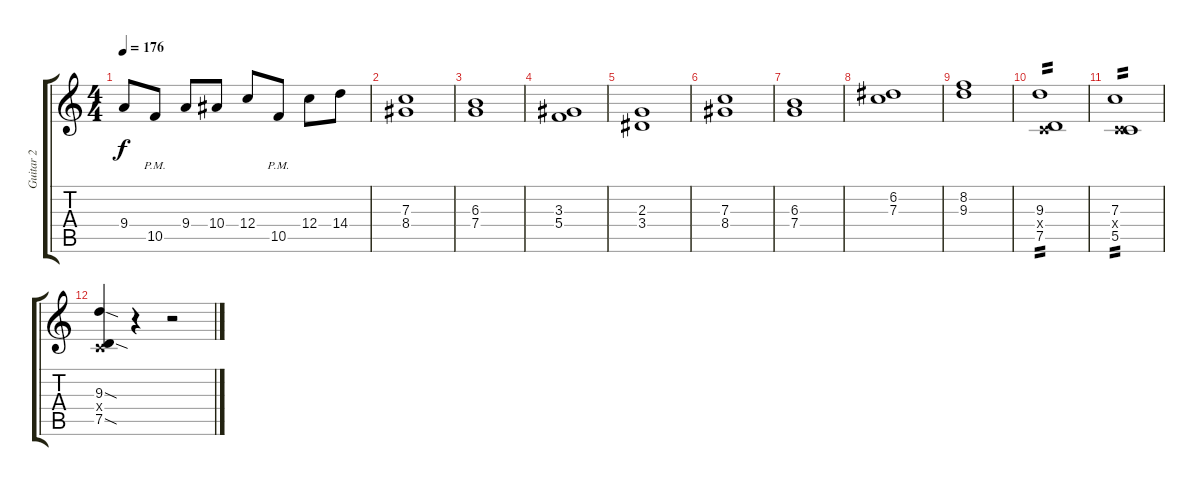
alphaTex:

\track ("Guitar 2" "Guitar 2") {instrument distortionguitar}
\staff {score tabs}
\tuning (D4 A3 F3 C3 G2 D2) {hide}
\ts (4 4)
\tempo 176
\clef g2
\ks c
9.4.8{dy f} 10.5{pm}.8 9.4.8 10.4.8 12.4.8 10.5{pm}.8 12.4.8 14.4.8 |
(7.3 8.4).1 |
(6.3 7.4).1 |
(3.3 5.4).1 |
(2.3 3.4).1 |
(7.3 8.4).1 |
(6.3 7.4).1 |
(6.2 7.3).1 |
(8.2 9.3).1 |
(9.3 0.4{x} 7.5).1{tp 2} |
(7.3 0.4{x} 5.5).1{tp 2} |
(9.3{sod} 0.4{x} 7.5{sod}).4 r.4 r.2
